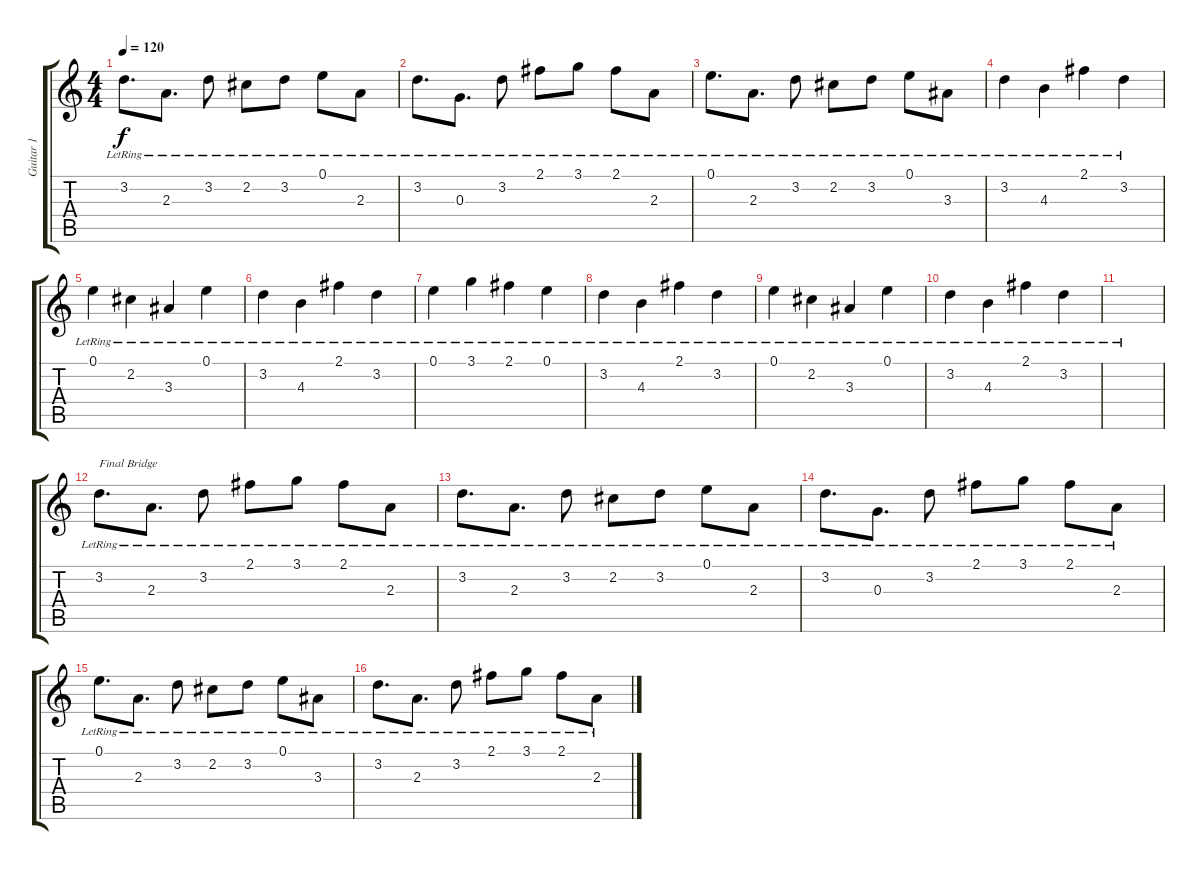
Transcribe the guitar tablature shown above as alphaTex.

\track ("Guitar 1" "Guitar 1") {instrument electricguitarclean}
\staff {score tabs}
\tuning (E4 B3 G3 D3 A2 E2) {hide}
\ts (4 4)
\tempo 120
\clef g2
\ks c
3.2{lr}.8{d dy f} 2.3{lr}.8{d} 3.2{lr}.8 2.2{lr}.8 3.2{lr}.8 0.1{lr}.8 2.3{lr}.8 |
3.2{lr}.8{d} 0.3{lr}.8{d} 3.2{lr}.8 2.1{lr}.8 3.1{lr}.8 2.1{lr}.8 2.3{lr}.8 |
0.1{lr}.8{d} 2.3{lr}.8{d} 3.2{lr}.8 2.2{lr}.8 3.2{lr}.8 0.1{lr}.8 3.3{lr}.8 |
3.2{lr}.4 4.3{lr}.4 2.1{lr}.4 3.2{lr}.4 |
0.1{lr}.4 2.2{lr}.4 3.3{lr}.4 0.1{lr}.4 |
3.2{lr}.4 4.3{lr}.4 2.1{lr}.4 3.2{lr}.4 |
0.1{lr}.4 3.1{lr}.4 2.1{lr}.4 0.1{lr}.4 |
3.2{lr}.4 4.3{lr}.4 2.1{lr}.4 3.2{lr}.4 |
0.1{lr}.4 2.2{lr}.4 3.3{lr}.4 0.1{lr}.4 |
3.2{lr}.4 4.3{lr}.4 2.1{lr}.4 3.2{lr}.4 |
|
3.2{lr}.8{d txt "Final Bridge" instrument electricguitarclean} 2.3{lr}.8{d} 3.2{lr}.8 2.1{lr}.8 3.1{lr}.8 2.1{lr}.8 2.3{lr}.8 |
3.2{lr}.8{d} 2.3{lr}.8{d} 3.2{lr}.8 2.2{lr}.8 3.2{lr}.8 0.1{lr}.8 2.3{lr}.8 |
3.2{lr}.8{d} 0.3{lr}.8{d} 3.2{lr}.8 2.1{lr}.8 3.1{lr}.8 2.1{lr}.8 2.3{lr}.8 |
0.1{lr}.8{d} 2.3{lr}.8{d} 3.2{lr}.8 2.2{lr}.8 3.2{lr}.8 0.1{lr}.8 3.3{lr}.8 |
3.2{lr}.8{d} 2.3{lr}.8{d} 3.2{lr}.8 2.1{lr}.8 3.1{lr}.8 2.1{lr}.8 2.3{lr}.8
